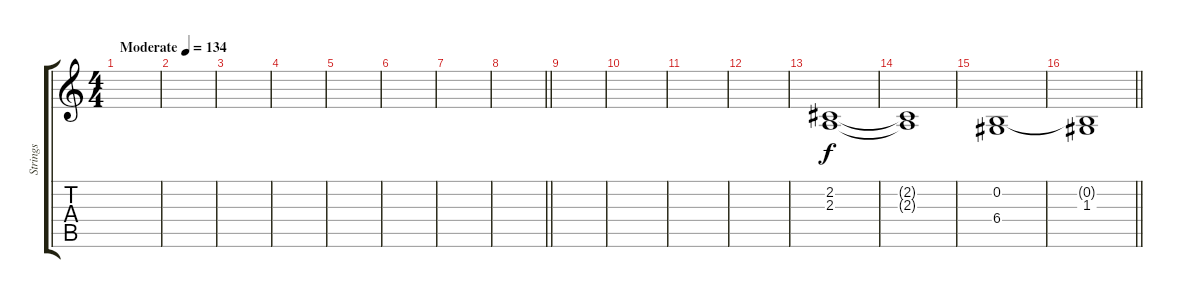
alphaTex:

\track ("Strings" "Strings") {instrument stringensemble2}
\staff {score tabs}
\tuning (E4 B3 G3 D3 A2 E2) {hide}
\ts (4 4)
\tempo (134 "Moderate")
\clef g2
\ks c
|
|
|
|
|
|
|
\barLineRight lightlight
|
|
|
|
|
(2.2 2.3).1 |
(2.2{t} 2.3{t}).1 |
(0.2 6.4).1 |
\barLineRight lightlight
(0.2{t} 1.3).1
